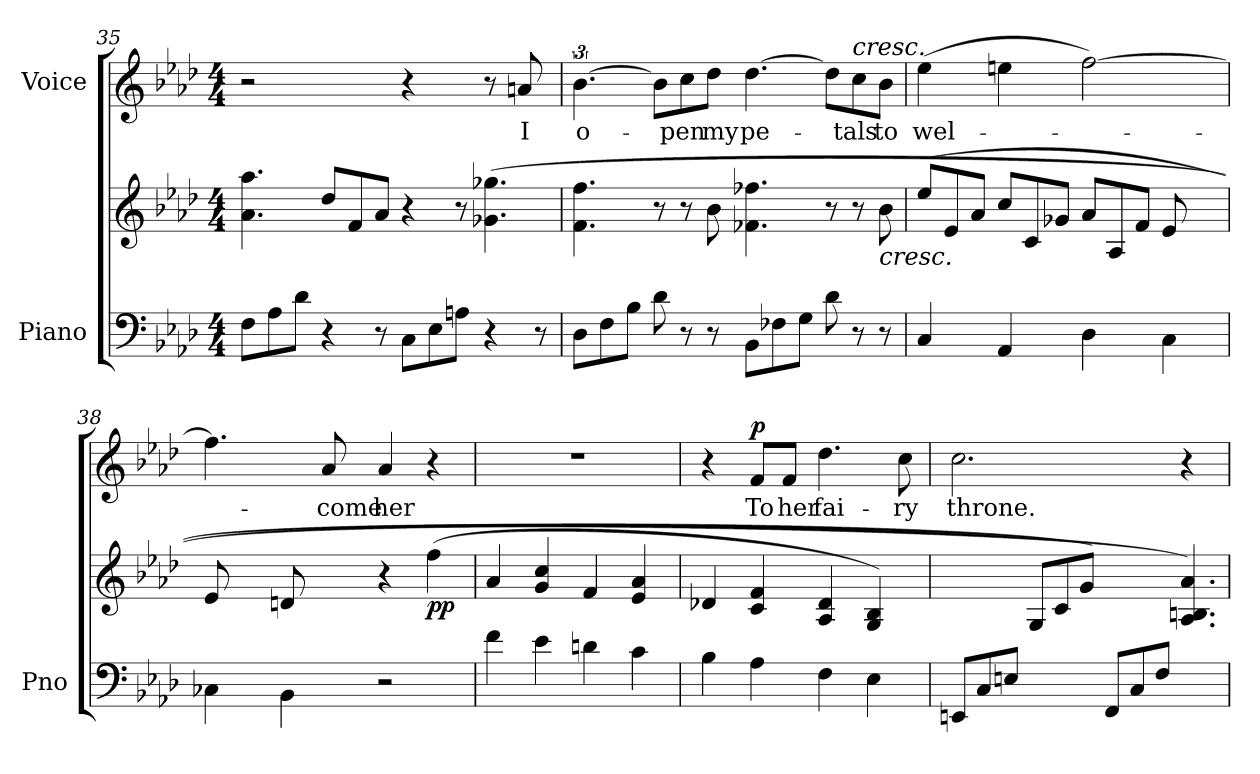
**kern	**kern	**dynam	**kern	**text	**dynam
*part2	*part2	*part2	*part1	*part1	*part1
*staff3	*staff2	*staff2/3	*staff1	*staff1	*staff1
*I"Piano	*	*	*I"Voice	*	*
*I'Pno	*	*	*	*	*
*clefF4	*clefG2	*	*clefG2	*	*
*k[b-e-a-d-]	*k[b-e-a-d-]	*	*k[b-e-a-d-]	*	*
*M4/4	*M4/4	*	*M4/4	*	*
*Xtuplet	*Xtuplet	*	*	*	*
=35	=35	=35	=35	=35	=35
12F\L	6.a-\ 6.aa-\	.	2r	.	.
12A-\	.	.	.	.	.
12d-\J	.	.	.	.	.
6r	12dd-/L	.	.	.	.
.	12f/	.	.	.	.
12r	(12a-/J	.	.	.	.
12C\L	6r	.	4r	.	.
12E-\	.	.	.	.	.
12An\J	12r	.	.	.	.
6r	(6.g-X\ 6.gg-X\	.	8r	.	.
!	!	!	!	!LO:LY:b	!
.	.	.	8an/	I	.
12r	.	.	.	.	.
!!LO:LB:g=z
=36	=36	=36	=36	=36	=36
!	!	!	!	!LO:LY:b	!
12D-\L	6.f\ 6.ff\	.	[6.b-\	o-	.
12F\	.	.	.	.	.
12B-\J	.	.	.	.	.
*	*	*	*Xtuplet	*	*
12d-\	12r	.	12b-\L]	.	.
!	!	!	!	!LO:LY:b	!
12r	12r	.	12cc\	-pen	.
!	!	!	!	!LO:LY:b	!
12r	12b-\	.	12dd-\J	my	.
!	!	!	!	!LO:LY:b	!
12BB-\L	6.f-X\ 6.ff-X\	.	[6.dd-\	pe-	.
12F-X\	.	.	.	.	.
12G\J	.	.	.	.	.
12d-\	12r	.	12dd-\L]	.	.
!	!	!	!LO:TX:a:i:t=cresc.	!	!
!	!	!	!	!LO:LY:b	!
12r	12r	.	12cc\	-tals	.
!	!LO:TX:b:i:t=cresc.	!	!	!	!
!	!	!	!	!LO:LY:b	!
12r	12b-\	.	12b-\J	to	.
=37	=37	=37	=37	=37	=37
*^	*	*	*	*	*
!	!	!	!	!	!LO:LY:b	!
6%5ryy	4C/	(>12ee-/L	.	(>4ee-\	wel-	.
.	.	12e-/	.	.	.	.
.	.	12a-/J	.	.	.	.
.	4AA-/	12cc/L	.	4een\	.	.
.	.	12c/	.	.	.	.
.	.	12g-X/J	.	.	.	.
.	4D-\	12a-/L	.	[2ff\)	.	.
.	.	12A-/	.	.	.	.
.	.	12f/J	.	.	.	.
.	4C\	12e-/L	.	.	.	.
12F/	.	6ryy	.	.	.	.
12A-/J	.	.	.	.	.	.
!!LO:LB:g=z
=38	=38	=38	=38	=38	=38	=38
12ryy	4C-X\	12e-/L	.	4.ff\]	.	.
12F/	.	6ryy	.	.	.	.
12A-/J	.	.	.	.	.	.
12ryy	4BB-\	12dn/L	.	.	.	.
12F/	.	6ryy	.	.	.	.
!	!	!	!	!	!LO:LY:b	!
.	.	.	.	8a-/	-come	.
12A-/J)	.	.	.	.	.	.
!	!	!	!	!	!LO:LY:b	!
2ryy	2r	4r	.	4a-/	her	.
!	!	!	!LO:DY:b	!	!	!
.	.	(>4ff\	pp	4r	.	.
*v	*v	*	*	*	*	*
=39	=39	=39	=39	=39	=39
4f\	4a-/	.	1r	.	.
4e-\	4g/ 4cc/	.	.	.	.
4dn\	4f/	.	.	.	.
4c\	4e-/ 4a-/	.	.	.	.
=40	=40	=40	=40	=40	=40
4B-\	4d-X/	.	4r	.	.
!	!	!	!	!LO:LY:b	!LO:DY:a
4A-\	4c/ 4f/	.	8f/L	To	p
!	!	!	!	!LO:LY:b	!
.	.	.	8f/J	her	.
!	!	!	!	!LO:LY:b	!
4F\	4A-/ 4d-/	.	4.dd-\	fai-	.
4E-\	4G/ 4B-/)	.	.	.	.
!	!	!	!	!LO:LY:b	!
.	.	.	8cc\	-ry	.
!!LO:LB:g=z
=41	=41	=41	=41	=41	=41
*^	*	*	*	*	*
!	!	!	!	!	!LO:LY:b	!
(<12EEn/L	1ryy	4ryy	.	2.cc\	throne.	.
12C/	.	.	.	.	.	.
12En/J	.	.	.	.	.	.
4ryy	.	12G/L	.	.	.	.
.	.	12c/	.	.	.	.
.	.	12g/J)	.	.	.	.
(<12FF/L	.	4ryy	.	.	.	.
12C/	.	.	.	.	.	.
12F/J	.	.	.	.	.	.
4ryy	.	6.A-/ 6.Bn/ 6.a-/)	.	4r	.	.
*v	*v	*	*	*	*	*
=	=	=	=	=	=
*-	*-	*-	*-	*-	*-
